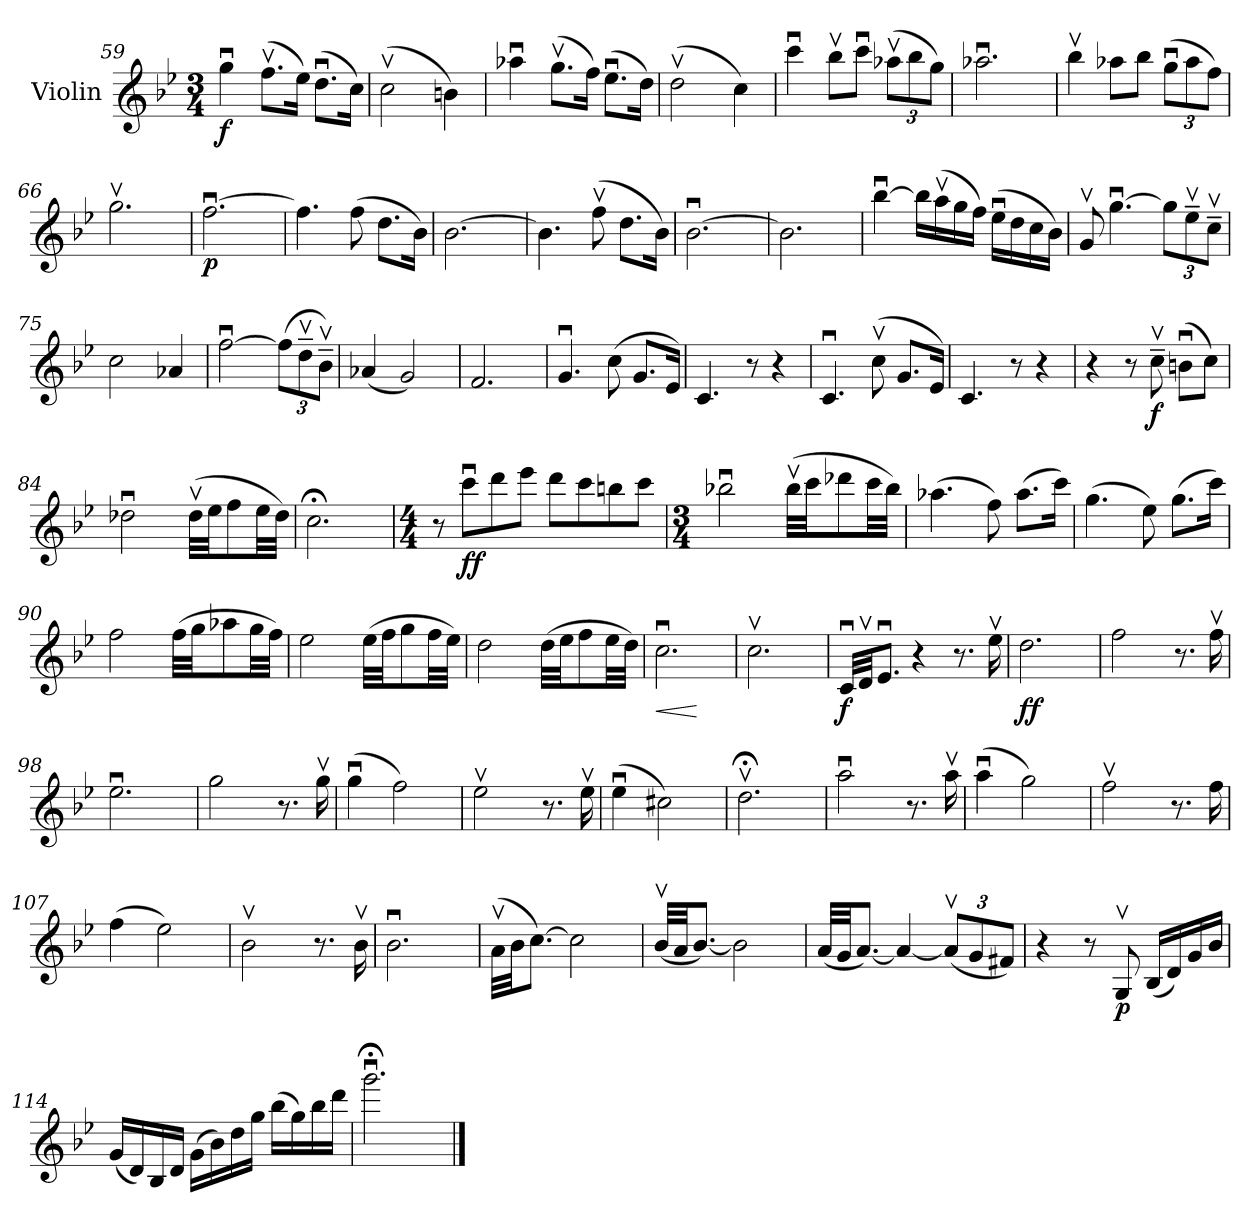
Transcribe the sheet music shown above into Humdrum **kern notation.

**kern	**dynam
*part1	*part1
*staff1	*staff1
*I"Violin	*
*I'Vln	*
!!LO:PB:g=z
*clefG2	*
*k[b-e-]	*
*M3/4	*
=59	=59
!	!LO:DY:b
4ggu\	f
(8.ffv\L	.
16ee-\Jk)	.
(8.ddu\L	.
16cc\Jk)	.
=60	=60
(2ccv\	.
4bn\)	.
=61	=61
4aa-Xu\	.
(8.ggv\L	.
16ff\Jk)	.
(8.ee-u\L	.
16dd\Jk)	.
=62	=62
(2ddv\	.
4cc\)	.
=63	=63
4cccu\	.
8bb-v\L	.
8cccu\J	.
*Xbrackettup	*
(12aa-Xv\L	.
12bb-\	.
12gg\J)	.
=64	=64
2.aa-Xu\	.
=65	=65
4bb-v\	.
8aa-X\L	.
8bb-\J	.
(12ggu\L	.
12aa-\	.
12ff\J)	.
=66	=66
2.ggv\	.
!!LO:LB:g=z
=67	=67
!	!LO:DY:b
[2.ffu\	p
=68	=68
4.ff\]	.
(8ff\	.
8.dd\L	.
16b-\Jk)	.
=69	=69
[2.b-\	.
=70	=70
4.b-\]	.
(8ffv\	.
8.dd\L	.
16b-\Jk)	.
=71	=71
[2.b-u\	.
=72	=72
2.b-\]	.
=73	=73
[4bb-u\	.
16bb-\LL]	.
(16aav\	.
16gg\	.
16ff\JJ)	.
(16ee-u\LL	.
16dd\	.
16cc\	.
16b-\JJ)	.
=74	=74
8gv/	.
[4.ggu\	.
12gg\L]	.
12ee-v~\	.
12ccv~\J	.
=75	=75
2cc\	.
4a-X/	.
!!LO:LB:g=z
=76	=76
[2ffu\	.
(12ff\L]	.
12ddv~\	.
12b-v~\J)	.
=77	=77
(4a-X/	.
2g/)	.
=78	=78
2.f/	.
=79	=79
4.gu/	.
(8cc\	.
8.g/L	.
16e-/Jk)	.
=80	=80
4.c/	.
8r	.
4r	.
=81	=81
4.cu/	.
(8ccv\	.
8.g/L	.
16e-/Jk)	.
=82	=82
4.c/	.
8r	.
4r	.
=83	=83
4r	.
8r	.
!	!LO:DY:b
8ccv~\	f
(8bnu\L	.
8cc\J)	.
=84	=84
2dd-Xu\	.
(32dd-v\LLL	.
32ee-\JJ	.
8ff\	.
32ee-\LL	.
32dd-\JJJ)	.
!!LO:LB:g=z
=85	=85
2.cc;<\	.
=86	=86
*M4/4	*
8r	.
!	!LO:DY:b
8cccu\L	ff
8ddd\	.
8eee-\J	.
8ddd\L	.
8ccc\	.
8bbn\	.
8ccc\J	.
=87	=87
*M3/4	*
2bb-Xu\	.
(32bb-v\LLL	.
32ccc\JJ	.
8ddd-X\	.
32ccc\LL	.
32bb-\JJJ)	.
=88	=88
(4.aa-X\	.
8ff\)	.
(8.aa-\L	.
16ccc\Jk)	.
=89	=89
(4.gg\	.
8ee-\)	.
(8.gg\L	.
16ccc\Jk)	.
=90	=90
2ff\	.
(32ff\LLL	.
32gg\JJ	.
8aa-X\	.
32gg\LL	.
32ff\JJJ)	.
!!LO:LB:g=z
=91	=91
2ee-\	.
(32ee-\LLL	.
32ff\JJ	.
8gg\	.
32ff\LL	.
32ee-\JJJ)	.
=92	=92
2dd\	.
(32dd\LLL	.
32ee-\JJ	.
8ff\	.
32ee-\LL	.
32dd\JJJ)	.
=93	=93
!	!LO:HP:b
2.ccu\	<
.	[
=94	=94
2.ccv\	.
=95	=95
!	!LO:DY:b
32cu/LLL	f
32dv/JJ	.
8.e-u/J	.
4r	.
8.r	.
16ee-v\	.
=96	=96
!	!LO:DY:b
2.dd\	ff
!!LO:LB:g=z
=97	=97
2ff\	.
8.r	.
16ffv\	.
=98	=98
2.ee-u\	.
=99	=99
2gg\	.
8.r	.
16ggv\	.
=100	=100
(4ggu\	.
2ff\)	.
=101	=101
2ee-v\	.
8.r	.
16ee-v\	.
=102	=102
(4ee-u\	.
2cc#X\)	.
=103	=103
2.dd;<v\	.
!!LO:LB:g=z
=104	=104
2aau\	.
8.r	.
16aav\	.
=105	=105
(4aau\	.
2gg\)	.
=106	=106
2ffv\	.
8.r	.
16ff\	.
=107	=107
(4ff\	.
2ee-\)	.
=108	=108
2b-v\	.
8.r	.
16b-v\	.
=109	=109
2.b-u\	.
=110	=110
(32av\LLL	.
32b-\JJ	.
[8.cc\J)	.
2cc\]	.
=111	=111
(32b-v/LLL	.
32a/JJ	.
[8.b-/J)	.
2b-\]	.
=112	=112
!	!LO:DY:b
(32a/LLL	other-dynamics
32g/JJ	.
[8.a/J)	.
4a/_	.
(12av/L]	.
12g/	.
12f#X/J)	.
!!LO:LB:g=z
=113	=113
4r	.
8r	.
!	!LO:DY:b
8Gv/	p
(16B-/LL	.
16d/)	.
16g/	.
16b-/JJ	.
=114	=114
(16g/LL	.
16d/)	.
16B-/	.
16d/JJ	.
(16g\LL	.
16b-\)	.
16dd\	.
16gg\JJ	.
(16bb-\LL	.
16gg\)	.
16bb-\	.
16ddd\JJ	.
=115	=115
2.ggg;<u\	.
==	==
*-	*-
